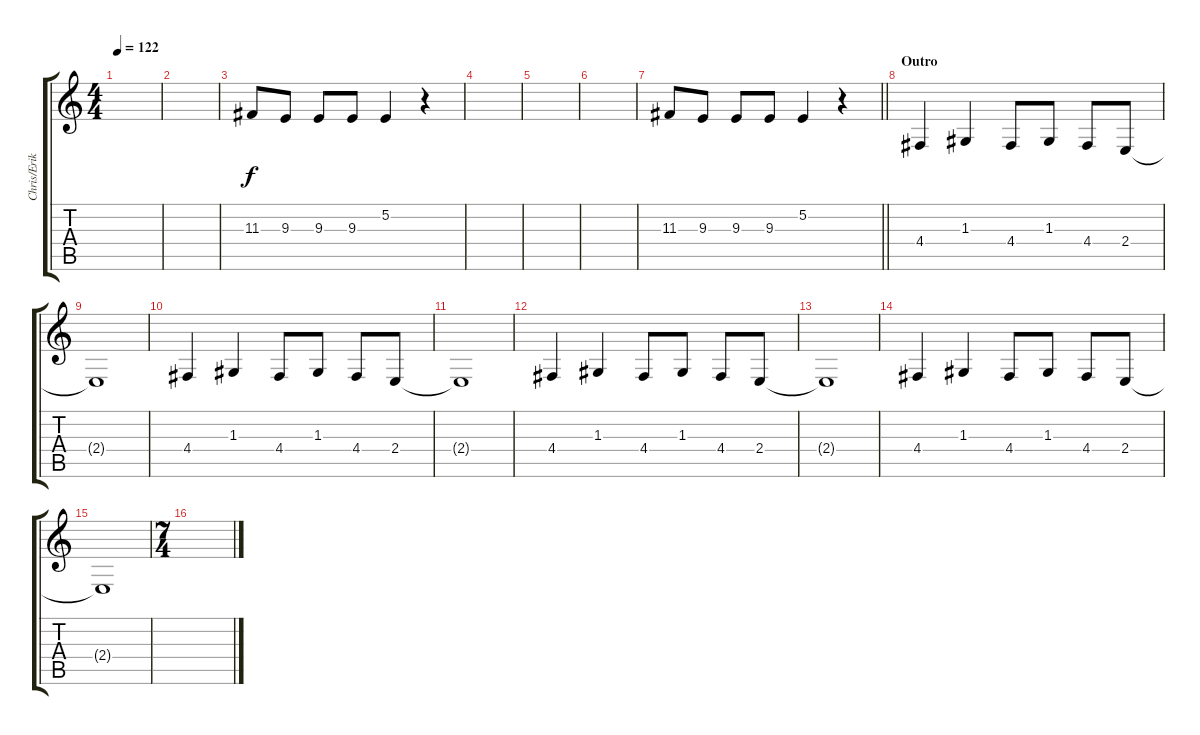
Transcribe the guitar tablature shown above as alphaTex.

\track ("Chris/Erik - Back Vocals" "Chris/Erik") {instrument tenorsax}
\staff {score tabs}
\tuning (E4 B3 G3 D3 A2 E2) {hide}
\ts (4 4)
\tempo 122
\clef g2
\ks c
|
|
11.3.8 9.3.8 9.3.8 9.3.8 5.2.4 r.4 |
|
|
|
\barLineRight lightlight
11.3.8 9.3.8 9.3.8 9.3.8 5.2.4 r.4 |
\section ("" "Outro")
4.4.4 1.3.4 4.4.8 1.3.8 4.4.8 2.4.8 |
2.4{t}.1 |
4.4.4 1.3.4 4.4.8 1.3.8 4.4.8 2.4.8 |
2.4{t}.1 |
4.4.4 1.3.4 4.4.8 1.3.8 4.4.8 2.4.8 |
2.4{t}.1 |
4.4.4 1.3.4 4.4.8 1.3.8 4.4.8 2.4.8 |
2.4{t}.1 |
\ts (7 4)
